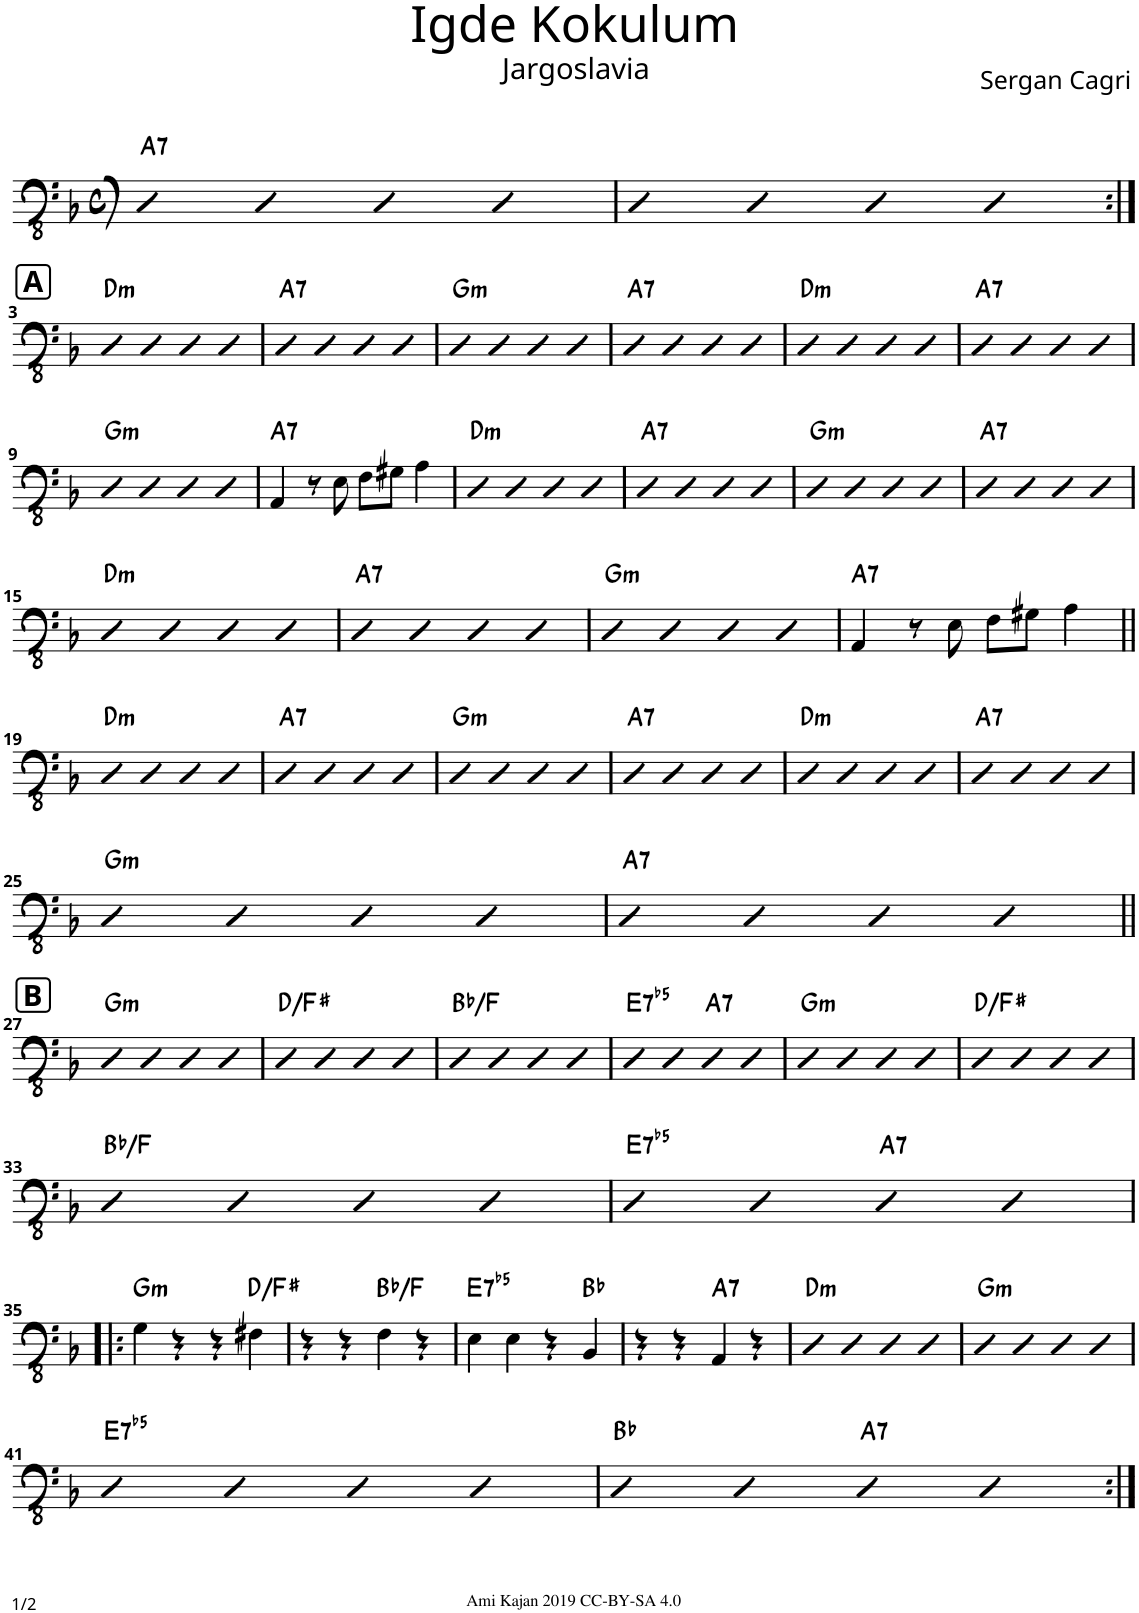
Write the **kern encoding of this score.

**kern	**harte
*part1	*part1
*staff1	*
*I"Piano	*
*I'Pno.	*
*clefFv4	*
*k[b-]	*
*M4/4	*
*met(c)	*
=1	=1
!	!LO:H:kt=7
4DD	A:7
4DD	.
4DD	.
4DD	.
=2	=2
4DD	.
4DD	.
4DD	.
4DD	.
!!LO:LB:g=z
!!LO:REH:place=s1:a:B:cj:fs=14:t=A
=3:|!	=3:|!
!	!LO:H:kt=m
4DD	D:min
4DD	.
4DD	.
4DD	.
=4	=4
!	!LO:H:kt=7
4DD	A:7
4DD	.
4DD	.
4DD	.
=5	=5
!	!LO:H:kt=m
4DD	G:min
4DD	.
4DD	.
4DD	.
=6	=6
!	!LO:H:kt=7
4DD	A:7
4DD	.
4DD	.
4DD	.
=7	=7
!	!LO:H:kt=m
4DD	D:min
4DD	.
4DD	.
4DD	.
=8	=8
!	!LO:H:kt=7
4DD	A:7
4DD	.
4DD	.
4DD	.
!!LO:LB:g=z
=9	=9
!	!LO:H:kt=m
4DD	G:min
4DD	.
4DD	.
4DD	.
=10	=10
!	!LO:H:kt=7
4AAA/	A:7
8r	.
8EE\	.
8FF\L	.
8GG#X\J	.
4AA\	.
=11	=11
!	!LO:H:kt=m
4DD	D:min
4DD	.
4DD	.
4DD	.
=12	=12
!	!LO:H:kt=7
4DD	A:7
4DD	.
4DD	.
4DD	.
=13	=13
!	!LO:H:kt=m
4DD	G:min
4DD	.
4DD	.
4DD	.
=14	=14
!	!LO:H:kt=7
4DD	A:7
4DD	.
4DD	.
4DD	.
!!LO:LB:g=z
=15	=15
!	!LO:H:kt=m
4DD	D:min
4DD	.
4DD	.
4DD	.
=16	=16
!	!LO:H:kt=7
4DD	A:7
4DD	.
4DD	.
4DD	.
=17	=17
!	!LO:H:kt=m
4DD	G:min
4DD	.
4DD	.
4DD	.
=18	=18
!	!LO:H:kt=7
4AAA/	A:7
8r	.
8EE\	.
8FF\L	.
8GG#X\J	.
4AA\	.
!!LO:LB:g=z
=19||	=19||
!	!LO:H:kt=m
4DD	D:min
4DD	.
4DD	.
4DD	.
=20	=20
!	!LO:H:kt=7
4DD	A:7
4DD	.
4DD	.
4DD	.
=21	=21
!	!LO:H:kt=m
4DD	G:min
4DD	.
4DD	.
4DD	.
=22	=22
!	!LO:H:kt=7
4DD	A:7
4DD	.
4DD	.
4DD	.
=23	=23
!	!LO:H:kt=m
4DD	D:min
4DD	.
4DD	.
4DD	.
=24	=24
!	!LO:H:kt=7
4DD	A:7
4DD	.
4DD	.
4DD	.
!!LO:LB:g=z
=25	=25
!	!LO:H:kt=m
4DD	G:min
4DD	.
4DD	.
4DD	.
=26	=26
!	!LO:H:kt=7
4DD	A:7
4DD	.
4DD	.
4DD	.
!!LO:LB:g=z
!!LO:REH:place=s1:a:B:cj:fs=14:t=B
=27||	=27||
!	!LO:H:kt=m
4CCC	G:min
4DD	.
4DD	.
4DD	.
=28	=28
4DD	D:maj/3
4DD	.
4DD	.
4DD	.
=29	=29
4DD	Bb:maj/5
4DD	.
4DD	.
4DD	.
=30	=30
!	!LO:H:kt=7
4DD	E:(3,b5,b7)
4DD	.
!	!LO:H:kt=7
4DD	A:7
4DD	.
=31	=31
!	!LO:H:kt=m
4CCC	G:min
4DD	.
4DD	.
4DD	.
=32	=32
4DD	D:maj/3
4DD	.
4DD	.
4DD	.
!!LO:LB:g=z
=33	=33
4DD	Bb:maj/5
4DD	.
4DD	.
4DD	.
=34	=34
!	!LO:H:kt=7
4DD	E:(3,b5,b7)
4DD	.
!	!LO:H:kt=7
4DD	A:7
4DD	.
!!LO:LB:g=z
=35!|:	=35!|:
!	!LO:H:kt=m
4GG\	G:min
4r	.
4r	.
4FF#X\	D:maj/3
=36	=36
4r	.
4r	.
4FF\	Bb:maj/5
4r	.
=37	=37
!	!LO:H:kt=7
4EE\	E:(3,b5,b7)
4EE\	.
4r	.
4BBB-/	Bb:maj
=38	=38
4r	.
4r	.
!	!LO:H:kt=7
4AAA/	A:7
4r	.
=39	=39
!	!LO:H:kt=m
4DD	D:min
4DD	.
4DD	.
4DD	.
=40	=40
!	!LO:H:kt=m
4DD	G:min
4DD	.
4DD	.
4DD	.
!!LO:LB:g=z
=41	=41
!	!LO:H:kt=7
4DD	E:(3,b5,b7)
4DD	.
4DD	.
4DD	.
=42	=42
4DD	Bb:maj
4DD	.
!	!LO:H:kt=7
4DD	A:7
4DD	.
=:|!	=:|!
*-	*-
